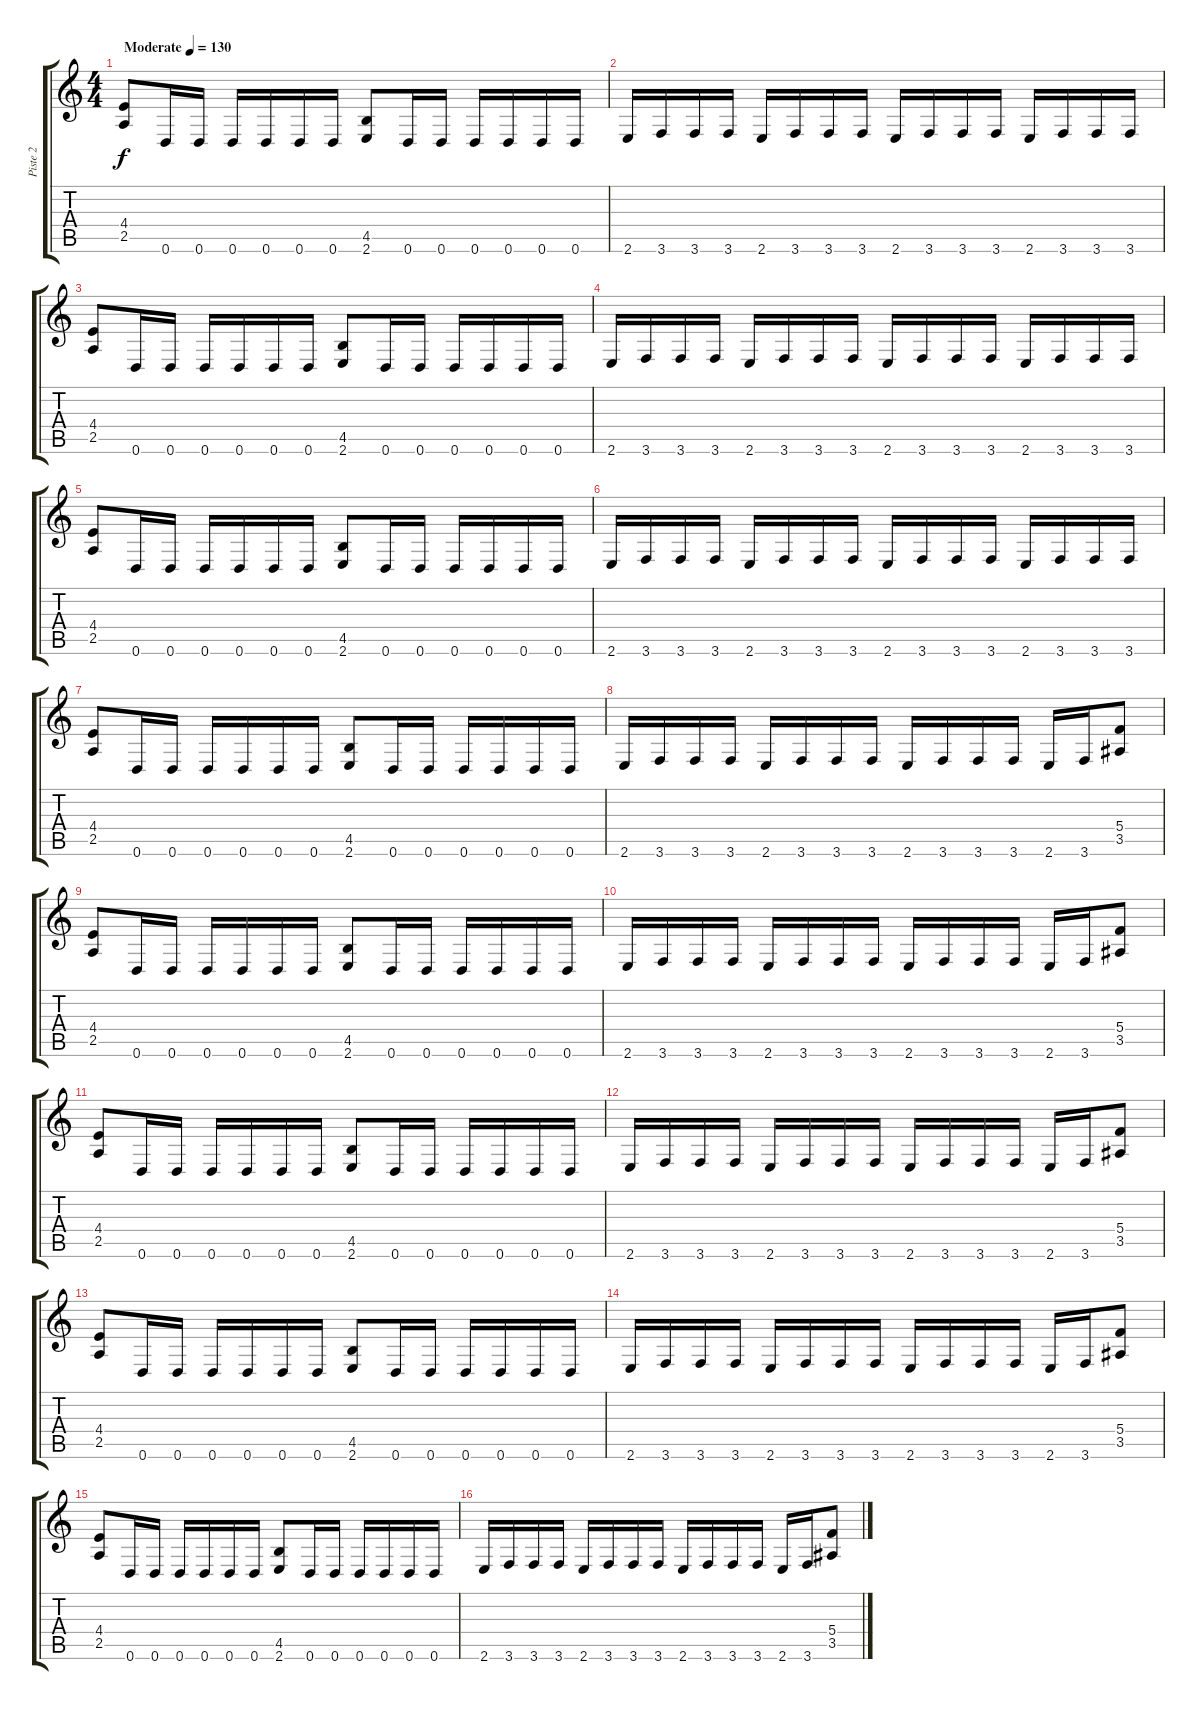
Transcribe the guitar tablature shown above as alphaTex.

\track ("Piste 2" "Piste 2") {instrument distortionguitar}
\staff {score tabs}
\tuning (D4 A3 F3 C3 G2 D2) {hide}
\ts (4 4)
\tempo (130 "Moderate")
\clef g2
\ks c
(4.4 2.5).8{dy f instrument distortionguitar} 0.6.16 0.6.16 0.6.16 0.6.16 0.6.16 0.6.16 (4.5 2.6).8 0.6.16 0.6.16 0.6.16 0.6.16 0.6.16 0.6.16 |
2.6.16 3.6.16 3.6.16 3.6.16 2.6.16 3.6.16 3.6.16 3.6.16 2.6.16 3.6.16 3.6.16 3.6.16 2.6.16 3.6.16 3.6.16 3.6.16 |
(4.4 2.5).8 0.6.16 0.6.16 0.6.16 0.6.16 0.6.16 0.6.16 (4.5 2.6).8 0.6.16 0.6.16 0.6.16 0.6.16 0.6.16 0.6.16 |
2.6.16 3.6.16 3.6.16 3.6.16 2.6.16 3.6.16 3.6.16 3.6.16 2.6.16 3.6.16 3.6.16 3.6.16 2.6.16 3.6.16 3.6.16 3.6.16 |
(4.4 2.5).8 0.6.16 0.6.16 0.6.16 0.6.16 0.6.16 0.6.16 (4.5 2.6).8 0.6.16 0.6.16 0.6.16 0.6.16 0.6.16 0.6.16 |
2.6.16 3.6.16 3.6.16 3.6.16 2.6.16 3.6.16 3.6.16 3.6.16 2.6.16 3.6.16 3.6.16 3.6.16 2.6.16 3.6.16 3.6.16 3.6.16 |
(4.4 2.5).8 0.6.16 0.6.16 0.6.16 0.6.16 0.6.16 0.6.16 (4.5 2.6).8 0.6.16 0.6.16 0.6.16 0.6.16 0.6.16 0.6.16 |
2.6.16 3.6.16 3.6.16 3.6.16 2.6.16 3.6.16 3.6.16 3.6.16 2.6.16 3.6.16 3.6.16 3.6.16 2.6.16 3.6.16 (5.4 3.5).8 |
(4.4 2.5).8 0.6.16 0.6.16 0.6.16 0.6.16 0.6.16 0.6.16 (4.5 2.6).8 0.6.16 0.6.16 0.6.16 0.6.16 0.6.16 0.6.16 |
2.6.16 3.6.16 3.6.16 3.6.16 2.6.16 3.6.16 3.6.16 3.6.16 2.6.16 3.6.16 3.6.16 3.6.16 2.6.16 3.6.16 (5.4 3.5).8 |
(4.4 2.5).8 0.6.16 0.6.16 0.6.16 0.6.16 0.6.16 0.6.16 (4.5 2.6).8 0.6.16 0.6.16 0.6.16 0.6.16 0.6.16 0.6.16 |
2.6.16 3.6.16 3.6.16 3.6.16 2.6.16 3.6.16 3.6.16 3.6.16 2.6.16 3.6.16 3.6.16 3.6.16 2.6.16 3.6.16 (5.4 3.5).8 |
(4.4 2.5).8 0.6.16 0.6.16 0.6.16 0.6.16 0.6.16 0.6.16 (4.5 2.6).8 0.6.16 0.6.16 0.6.16 0.6.16 0.6.16 0.6.16 |
2.6.16 3.6.16 3.6.16 3.6.16 2.6.16 3.6.16 3.6.16 3.6.16 2.6.16 3.6.16 3.6.16 3.6.16 2.6.16 3.6.16 (5.4 3.5).8 |
(4.4 2.5).8 0.6.16 0.6.16 0.6.16 0.6.16 0.6.16 0.6.16 (4.5 2.6).8 0.6.16 0.6.16 0.6.16 0.6.16 0.6.16 0.6.16 |
2.6.16 3.6.16 3.6.16 3.6.16 2.6.16 3.6.16 3.6.16 3.6.16 2.6.16 3.6.16 3.6.16 3.6.16 2.6.16 3.6.16 (5.4 3.5).8
